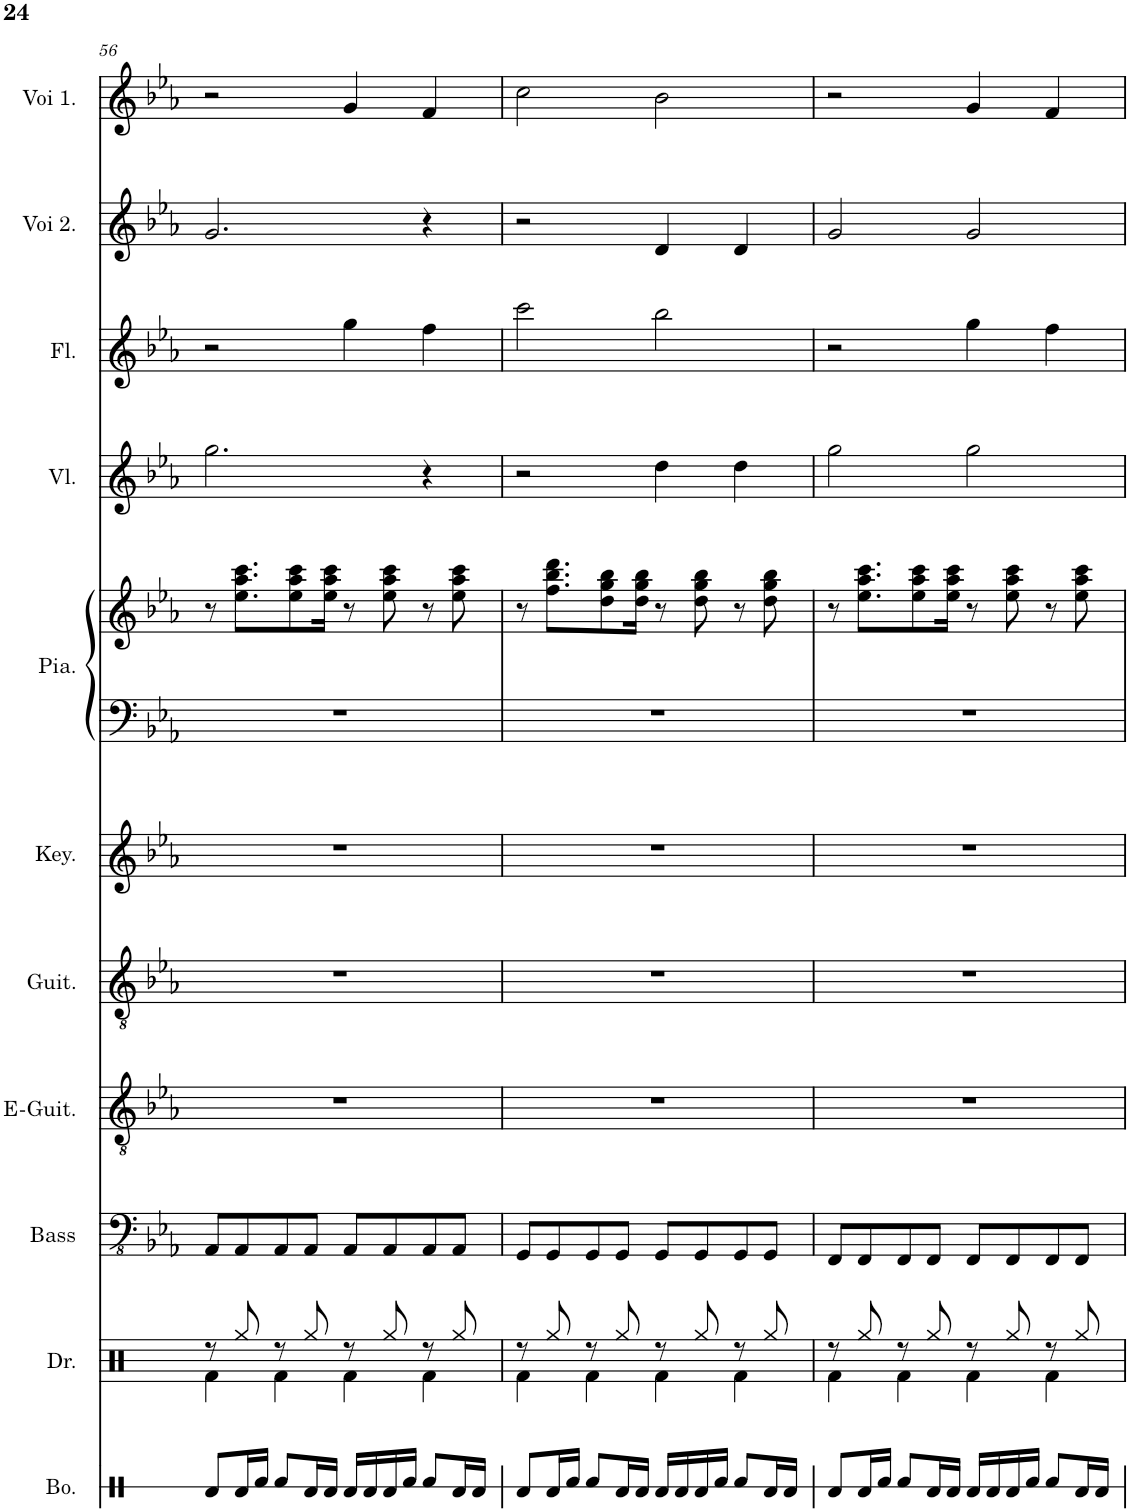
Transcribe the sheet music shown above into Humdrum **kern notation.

**kern	**kern	**kern	**kern	**kern	**kern	**kern	**kern	**kern	**kern	**kern	**kern
*part11	*part10	*part9	*part8	*part7	*part6	*part5	*part5	*part4	*part3	*part2	*part1
*staff12	*staff11	*staff10	*staff9	*staff8	*staff7	*staff6	*staff5	*staff4	*staff3	*staff2	*staff1
*I"Bongo	*I"Drums	*I"Bass Guitar	*I"Electric Guitar	*I"Guitar	*I"Keyboard	*I"Piano	*	*I"Violin	*I"Flute	*I"Voice 2	*I"Voice 1
*I'Bo.	*I'Dr.	*I'Bass	*I'E-Guit.	*I'Guit.	*I'Key.	*I'Pia.	*	*I'Vl.	*I'Fl.	*I'Voi 2.	*I'Voi 1.
!!LO:PB:g=z
*clefX	*clefX	*clefFv4	*clefGv2	*clefGv2	*clefG2	*clefF4	*clefG2	*clefG2	*clefG2	*clefG2	*clefG2
*	*	*	*	*	*	*	*	*	*	*Trd12c21	*
*k[]	*k[]	*k[b-e-a-]	*k[b-e-a-]	*k[b-e-a-]	*k[b-e-a-]	*k[b-e-a-]	*k[b-e-a-]	*k[b-e-a-]	*k[b-e-a-]	*k[b-e-a-]	*k[b-e-a-]
*M4/4	*M4/4	*M4/4	*M4/4	*M4/4	*M4/4	*M4/4	*M4/4	*M4/4	*M4/4	*M4/4	*M4/4
=56	=56	=56	=56	=56	=56	=56	=56	=56	=56	=56	=56
*	*^	*	*	*	*	*	*	*	*	*	*
8Rd/L	8r	4Rf\	8AAA-/L	1r	1r	1r	1r	8r	2.gg\	2r	2.g/	2r
16Rd/L	8Rgg/	.	8AAA-/	.	.	.	.	8.ee-\ 8.aa-\ 8.ccc\L	.	.	.	.
16Rf/JJ	.	.	.	.	.	.	.	.	.	.	.	.
8Rf/L	8r	4Rf\	8AAA-/	.	.	.	.	.	.	.	.	.
.	.	.	.	.	.	.	.	8ee-\ 8aa-\ 8ccc\	.	.	.	.
16Rd/L	8Rgg/	.	8AAA-/J	.	.	.	.	.	.	.	.	.
16Rd/JJ	.	.	.	.	.	.	.	16ee-\ 16aa-\ 16ccc\Jk	.	.	.	.
16Rd/LL	8r	4Rf\	8AAA-/L	.	.	.	.	8r	.	4gg\	.	4g/
16Rd/	.	.	.	.	.	.	.	.	.	.	.	.
16Rd/	8Rgg/	.	8AAA-/	.	.	.	.	8ee-\ 8aa-\ 8ccc\	.	.	.	.
16Rf/JJ	.	.	.	.	.	.	.	.	.	.	.	.
8Rf/L	8r	4Rf\	8AAA-/	.	.	.	.	8r	4r	4ff\	4r	4f/
16Rd/L	8Rgg/	.	8AAA-/J	.	.	.	.	8ee-\ 8aa-\ 8ccc\	.	.	.	.
16Rd/JJ	.	.	.	.	.	.	.	.	.	.	.	.
=57	=57	=57	=57	=57	=57	=57	=57	=57	=57	=57	=57	=57
8Rd/L	8r	4Rf\	8GGG/L	1r	1r	1r	1r	8r	2r	2ccc\	2r	2cc\
16Rd/L	8Rgg/	.	8GGG/	.	.	.	.	8.ff\ 8.bb-\ 8.ddd\L	.	.	.	.
16Rf/JJ	.	.	.	.	.	.	.	.	.	.	.	.
8Rf/L	8r	4Rf\	8GGG/	.	.	.	.	.	.	.	.	.
.	.	.	.	.	.	.	.	8dd\ 8gg\ 8bb-\	.	.	.	.
16Rd/L	8Rgg/	.	8GGG/J	.	.	.	.	.	.	.	.	.
16Rd/JJ	.	.	.	.	.	.	.	16dd\ 16gg\ 16bb-\Jk	.	.	.	.
16Rd/LL	8r	4Rf\	8GGG/L	.	.	.	.	8r	4dd\	2bb-\	4d/	2b-\
16Rd/	.	.	.	.	.	.	.	.	.	.	.	.
16Rd/	8Rgg/	.	8GGG/	.	.	.	.	8dd\ 8gg\ 8bb-\	.	.	.	.
16Rf/JJ	.	.	.	.	.	.	.	.	.	.	.	.
8Rf/L	8r	4Rf\	8GGG/	.	.	.	.	8r	4dd\	.	4d/	.
16Rd/L	8Rgg/	.	8GGG/J	.	.	.	.	8dd\ 8gg\ 8bb-\	.	.	.	.
16Rd/JJ	.	.	.	.	.	.	.	.	.	.	.	.
=58	=58	=58	=58	=58	=58	=58	=58	=58	=58	=58	=58	=58
8Rd/L	8r	4Rf\	8FFF/L	1r	1r	1r	1r	8r	2gg\	2r	2g/	2r
16Rd/L	8Rgg/	.	8FFF/	.	.	.	.	8.ee-\ 8.aa-\ 8.ccc\L	.	.	.	.
16Rf/JJ	.	.	.	.	.	.	.	.	.	.	.	.
8Rf/L	8r	4Rf\	8FFF/	.	.	.	.	.	.	.	.	.
.	.	.	.	.	.	.	.	8ee-\ 8aa-\ 8ccc\	.	.	.	.
16Rd/L	8Rgg/	.	8FFF/J	.	.	.	.	.	.	.	.	.
16Rd/JJ	.	.	.	.	.	.	.	16ee-\ 16aa-\ 16ccc\Jk	.	.	.	.
16Rd/LL	8r	4Rf\	8FFF/L	.	.	.	.	8r	2gg\	4gg\	2g/	4g/
16Rd/	.	.	.	.	.	.	.	.	.	.	.	.
16Rd/	8Rgg/	.	8FFF/	.	.	.	.	8ee-\ 8aa-\ 8ccc\	.	.	.	.
16Rf/JJ	.	.	.	.	.	.	.	.	.	.	.	.
8Rf/L	8r	4Rf\	8FFF/	.	.	.	.	8r	.	4ff\	.	4f/
16Rd/L	8Rgg/	.	8FFF/J	.	.	.	.	8ee-\ 8aa-\ 8ccc\	.	.	.	.
16Rd/JJ	.	.	.	.	.	.	.	.	.	.	.	.
*	*v	*v	*	*	*	*	*	*	*	*	*	*
=	=	=	=	=	=	=	=	=	=	=	=
*-	*-	*-	*-	*-	*-	*-	*-	*-	*-	*-	*-
